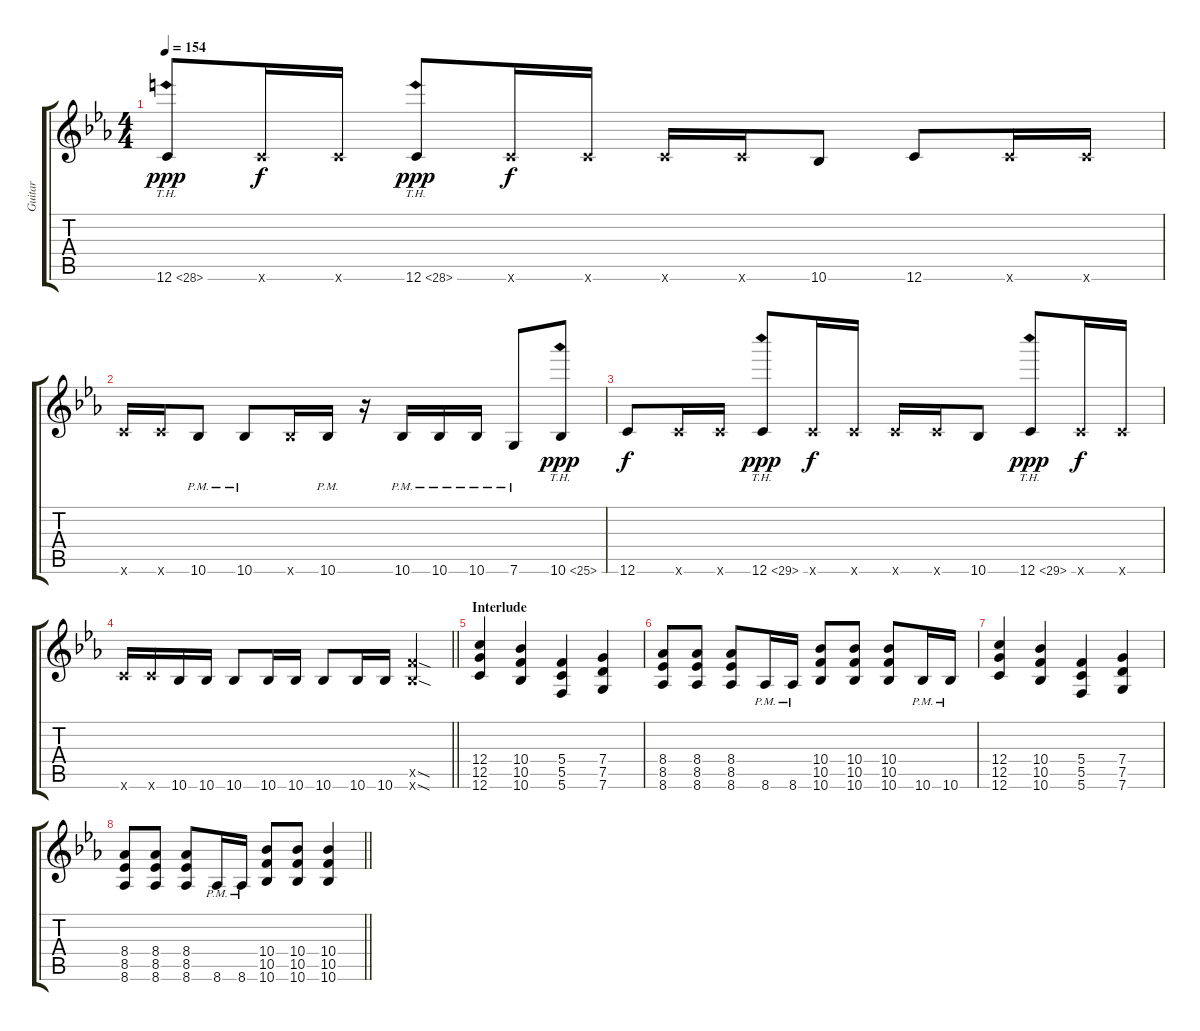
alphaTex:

\track ("Guitar" "Guitar") {instrument distortionguitar}
\staff {score tabs}
\tuning (D4 A3 F3 C3 G2 C2) {hide}
\ts (4 4)
\tempo 154
\clef g2
\ks cminor
12.6{th 16}.8{dy ppp} 12.6{x}.16{dy f} 12.6{x}.16 12.6{th 16}.8{dy ppp} 12.6{x}.16{dy f} 12.6{x}.16 12.6{x}.16 12.6{x}.16 10.6.8 12.6.8 12.6{x}.16 12.6{x}.16 |
12.6{x}.16 12.6{x}.16 10.6{pm}.8 10.6{pm}.8 10.6{x}.16 10.6{pm}.16 r.16 10.6{pm}.16 10.6{pm}.16 10.6{pm}.16 7.6{pm}.8 10.6{th 15}.8{dy ppp} |
12.6.8{dy f} 12.6{x}.16 12.6{x}.16 12.6{th 17}.8{dy ppp} 12.6{x}.16{dy f} 12.6{x}.16 12.6{x}.16 12.6{x}.16 10.6.8 12.6{th 17}.8{dy ppp} 12.6{x}.16{dy f} 12.6{x}.16 |
\barLineRight lightlight
12.6{x}.16 12.6{x}.16 10.6.16 10.6.16 10.6.8 10.6.16 10.6.16 10.6.8 10.6.16 10.6.16 (10.5{sod x} 10.6{sod x}).4 |
\section ("" "Interlude")
(12.4 12.5 12.6).4 (10.4 10.5 10.6).4 (5.4 5.5 5.6).4 (7.4 7.5 7.6).4 |
(8.4 8.5 8.6).8 (8.4 8.5 8.6).8 (8.4 8.5 8.6).8 8.6{pm}.16 8.6{pm}.16 (10.4 10.5 10.6).8 (10.4 10.5 10.6).8 (10.4 10.5 10.6).8 10.6{pm}.16 10.6{pm}.16 |
(12.4 12.5 12.6).4 (10.4 10.5 10.6).4 (5.4 5.5 5.6).4 (7.4 7.5 7.6).4 |
\barLineRight lightlight
(8.4 8.5 8.6).8 (8.4 8.5 8.6).8 (8.4 8.5 8.6).8 8.6{pm}.16 8.6{pm}.16 (10.4 10.5 10.6).8 (10.4 10.5 10.6).8 (10.4 10.5 10.6).4
